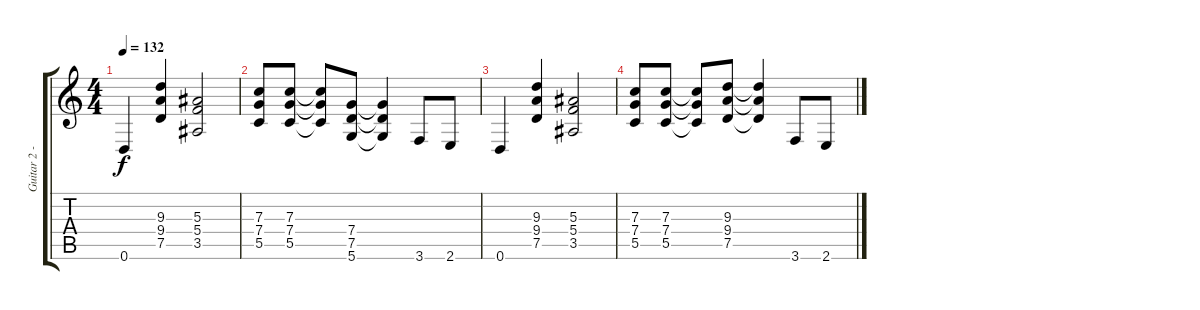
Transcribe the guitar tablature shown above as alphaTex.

\track ("Guitar 2 - Graham Oliver" "Guitar 2 -") {instrument distortionguitar}
\staff {score tabs}
\tuning (D4 A3 F3 C3 G2 D2) {hide}
\ts (4 4)
\tempo 132
\clef g2
\ks c
0.6.4{dy f} (9.3 9.4 7.5).4 (5.3 5.4 3.5).2 |
(7.3 7.4 5.5).8 (7.3 7.4 5.5).8 (7.3{t} 7.4{t} 5.5{t}).8 (7.4 7.5 5.6).8 (7.4{t} 7.5{t} 5.6{t}).4 3.6.8 2.6.8 |
0.6.4 (9.3 9.4 7.5).4 (5.3 5.4 3.5).2 |
(7.3 7.4 5.5).8 (7.3 7.4 5.5).8 (7.3{t} 7.4{t} 5.5{t}).8 (9.3 9.4 7.5).8 (9.3{t} 9.4{t} 7.5{t}).4 3.6.8 2.6.8
